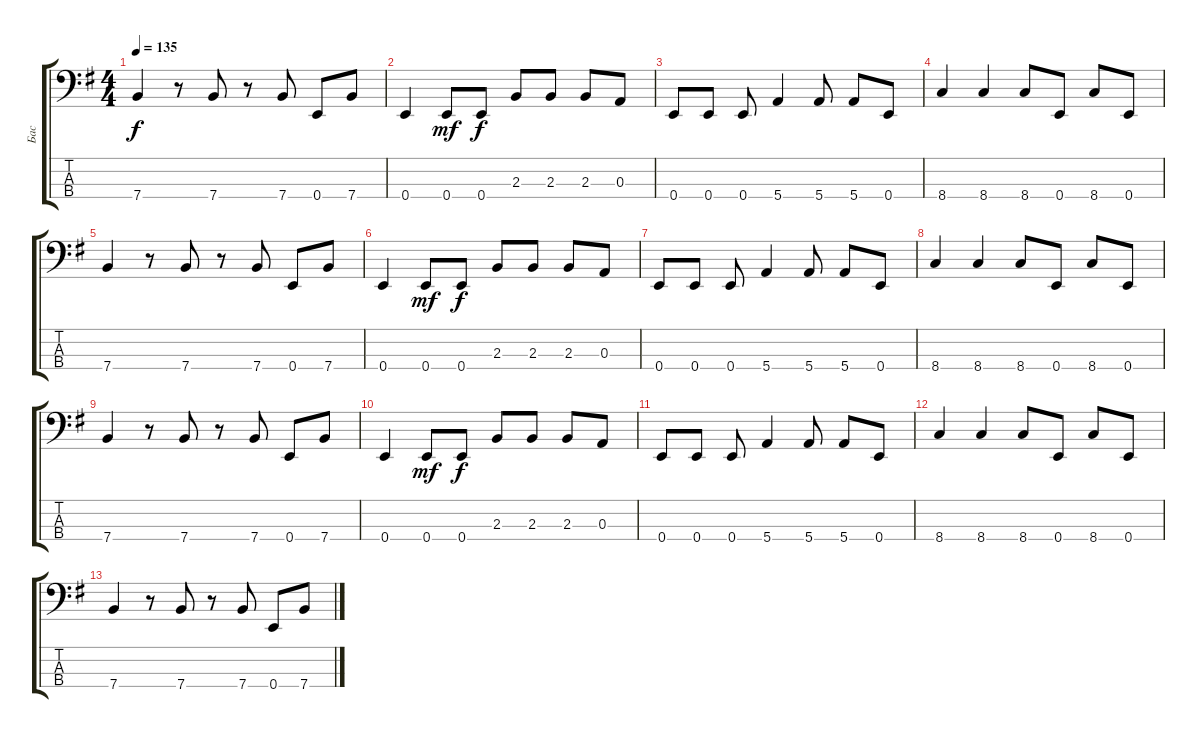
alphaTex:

\track ("Бас" "Бас") {instrument electricbassfinger}
\staff {score tabs}
\tuning (G2 D2 A1 E1) {hide}
\ts (4 4)
\tempo 135
\clef f4
\ks eminor
7.4.4{dy f} r.8 7.4.8 r.8 7.4.8 0.4.8 7.4.8 |
0.4.4 0.4.8{dy mf} 0.4.8{dy f} 2.3.8 2.3.8 2.3.8 0.3.8 |
0.4.8 0.4.8 0.4.8 5.4.4 5.4.8 5.4.8 0.4.8 |
8.4.4 8.4.4 8.4.8 0.4.8 8.4.8 0.4.8 |
7.4.4 r.8 7.4.8 r.8 7.4.8 0.4.8 7.4.8 |
0.4.4 0.4.8{dy mf} 0.4.8{dy f} 2.3.8 2.3.8 2.3.8 0.3.8 |
0.4.8 0.4.8 0.4.8 5.4.4 5.4.8 5.4.8 0.4.8 |
8.4.4 8.4.4 8.4.8 0.4.8 8.4.8 0.4.8 |
7.4.4 r.8 7.4.8 r.8 7.4.8 0.4.8 7.4.8 |
0.4.4 0.4.8{dy mf} 0.4.8{dy f} 2.3.8 2.3.8 2.3.8 0.3.8 |
0.4.8 0.4.8 0.4.8 5.4.4 5.4.8 5.4.8 0.4.8 |
8.4.4 8.4.4 8.4.8 0.4.8 8.4.8 0.4.8 |
7.4.4 r.8 7.4.8 r.8 7.4.8 0.4.8 7.4.8
